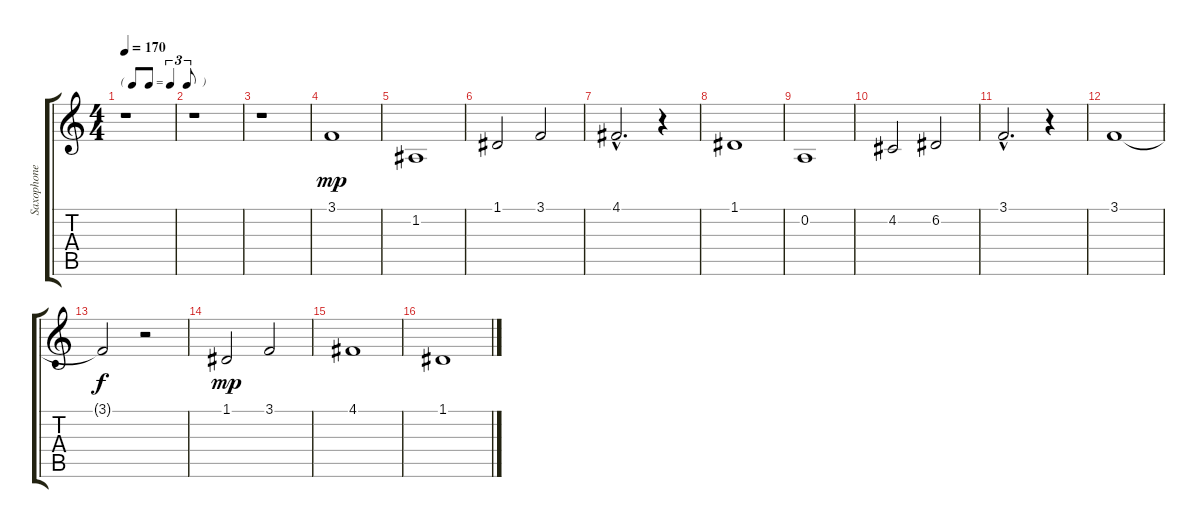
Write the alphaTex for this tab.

\track ("Saxophone" "Saxophone") {instrument altosax}
\staff {score tabs}
\tuning (D4 A3 F3 B2 G2 D2) {hide}
\ts (4 4)
\tf triplet8th
\tempo 170
\clef g2
\ks c
r.1{dy f} |
r.1 |
r.1 |
3.1.1{dy mp} |
1.2.1 |
1.1.2 3.1.2 |
4.1{hac}.2{d} r.4 |
1.1.1 |
0.2.1 |
4.2.2 6.2.2 |
3.1{hac}.2{d} r.4 |
3.1.1 |
3.1{t}.2{dy f} r.2 |
1.1.2{dy mp} 3.1.2 |
4.1.1 |
1.1.1
